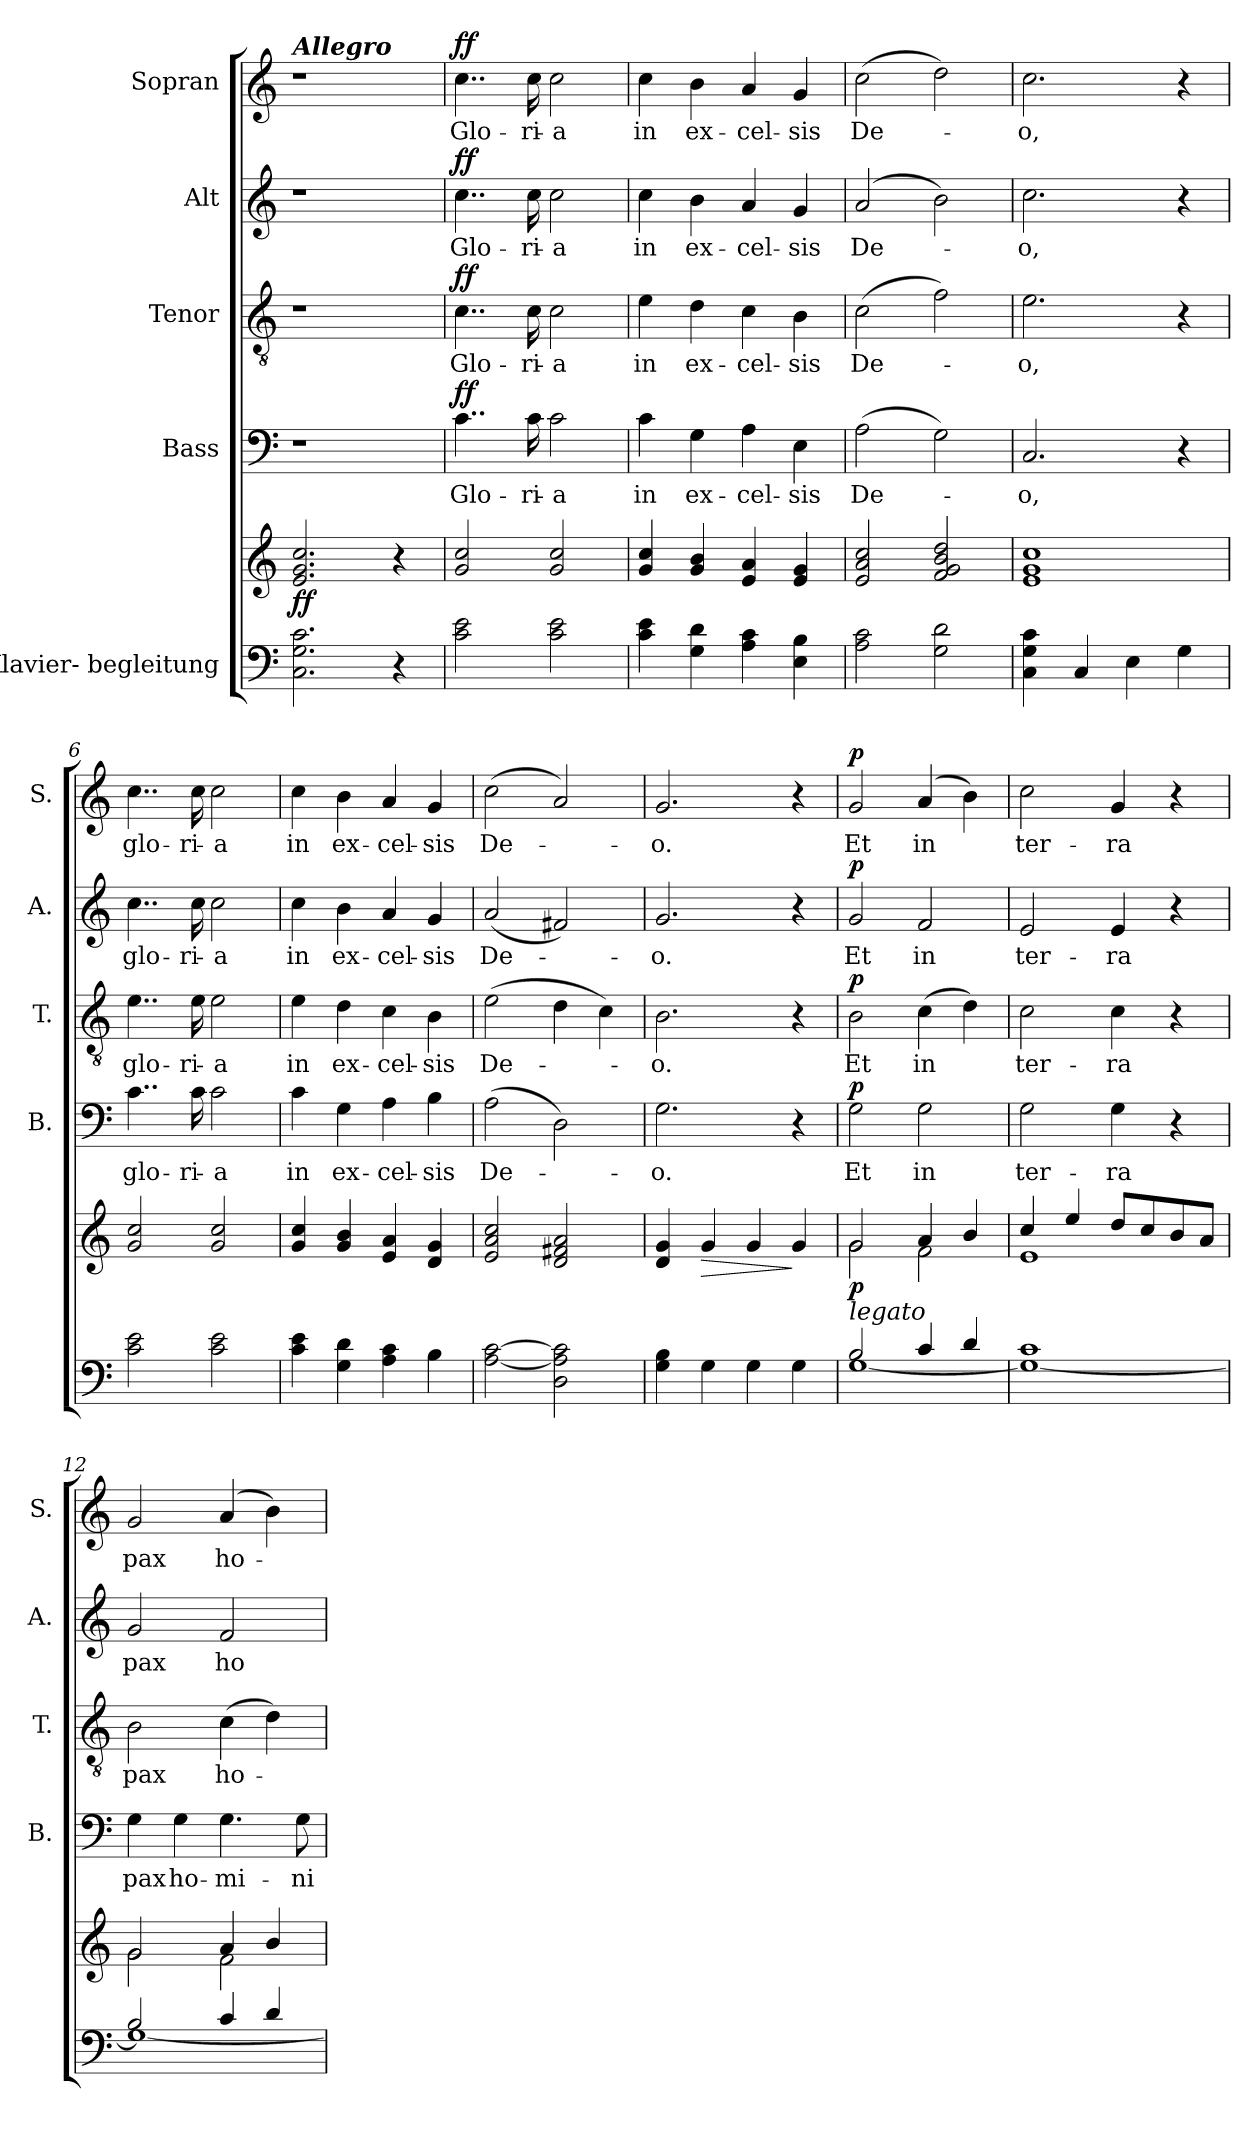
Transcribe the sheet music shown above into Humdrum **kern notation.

**kern	**kern	**dynam	**kern	**text	**dynam	**kern	**text	**dynam	**kern	**text	**dynam	**kern	**text	**dynam
*part5	*part5	*part5	*part4	*part4	*part4	*part3	*part3	*part3	*part2	*part2	*part2	*part1	*part1	*part1
*staff6	*staff5	*staff5/6	*staff4	*staff4	*staff4	*staff3	*staff3	*staff3	*staff2	*staff2	*staff2	*staff1	*staff1	*staff1
*I"Klavier- begleitung	*	*	*I"Bass	*	*	*I"Tenor	*	*	*I"Alt	*	*	*I"Sopran	*	*
*	*	*	*I'B.	*	*	*I'T.	*	*	*I'A.	*	*	*I'S.	*	*
*clefF4	*clefG2	*	*clefF4	*	*	*clefGv2	*	*	*clefG2	*	*	*clefG2	*	*
*k[]	*k[]	*	*k[]	*	*	*k[]	*	*	*k[]	*	*	*k[]	*	*
=1	=1	=1	=1	=1	=1	=1	=1	=1	=1	=1	=1	=1	=1	=1
!	!	!	!	!	!	!	!	!	!	!	!	!LO:TX:a:Bi:t=Allegro	!	!
!	!	!LO:DY:b	!	!	!	!	!	!	!	!	!	!	!	!
2.C\ 2.G\ 2.c\	2.e/ 2.g/ 2.cc/	ff	1r	.	.	1r	.	.	1r	.	.	1r	.	.
4r	4r	.	.	.	.	.	.	.	.	.	.	.	.	.
=2	=2	=2	=2	=2	=2	=2	=2	=2	=2	=2	=2	=2	=2	=2
!	!	!	!	!	!LO:DY:a	!	!	!LO:DY:a	!	!	!LO:DY:a	!	!	!LO:DY:a
2c\ 2e\	2g/ 2cc/	.	4..c\	Glo-	ff	4..c\	Glo-	ff	4..cc\	Glo-	ff	4..cc\	Glo-	ff
.	.	.	16c\	-ri-	.	16c\	-ri-	.	16cc\	-ri-	.	16cc\	-ri-	.
2c\ 2e\	2g/ 2cc/	.	2c\	-a	.	2c\	-a	.	2cc\	-a	.	2cc\	-a	.
=3	=3	=3	=3	=3	=3	=3	=3	=3	=3	=3	=3	=3	=3	=3
4c\ 4e\	4g/ 4cc/	.	4c\	in	.	4e\	in	.	4cc\	in	.	4cc\	in	.
4G\ 4d\	4g/ 4b/	.	4G\	ex-	.	4d\	ex-	.	4b\	ex-	.	4b\	ex-	.
4A\ 4c\	4e/ 4a/	.	4A\	-cel-	.	4c\	-cel-	.	4a/	-cel-	.	4a/	-cel-	.
4E\ 4B\	4e/ 4g/	.	4E\	-sis	.	4B\	-sis	.	4g/	-sis	.	4g/	-sis	.
=4	=4	=4	=4	=4	=4	=4	=4	=4	=4	=4	=4	=4	=4	=4
2A\ 2c\	2e/ 2a/ 2cc/	.	(>2A\	De-	.	(>2c\	De-	.	(>2a/	De-	.	(>2cc\	De-	.
2G\ 2d\	2f/ 2g/ 2b/ 2dd/	.	2G\)	.	.	2f\)	.	.	2b\)	.	.	2dd\)	.	.
=5	=5	=5	=5	=5	=5	=5	=5	=5	=5	=5	=5	=5	=5	=5
4C\ 4G\ 4c\	1e 1g 1cc	.	2.C/	-o,	.	2.e\	-o,	.	2.cc\	-o,	.	2.cc\	-o,	.
4C/	.	.	.	.	.	.	.	.	.	.	.	.	.	.
4E\	.	.	.	.	.	.	.	.	.	.	.	.	.	.
4G\	.	.	4r	.	.	4r	.	.	4r	.	.	4r	.	.
=6	=6	=6	=6	=6	=6	=6	=6	=6	=6	=6	=6	=6	=6	=6
2c\ 2e\	2g/ 2cc/	.	4..c\	glo-	.	4..e\	glo-	.	4..cc\	glo-	.	4..cc\	glo-	.
.	.	.	16c\	-ri-	.	16e\	-ri-	.	16cc\	-ri-	.	16cc\	-ri-	.
2c\ 2e\	2g/ 2cc/	.	2c\	-a	.	2e\	-a	.	2cc\	-a	.	2cc\	-a	.
=7	=7	=7	=7	=7	=7	=7	=7	=7	=7	=7	=7	=7	=7	=7
4c\ 4e\	4g/ 4cc/	.	4c\	in	.	4e\	in	.	4cc\	in	.	4cc\	in	.
4G\ 4d\	4g/ 4b/	.	4G\	ex-	.	4d\	ex-	.	4b\	ex-	.	4b\	ex-	.
4A\ 4c\	4e/ 4a/	.	4A\	-cel-	.	4c\	-cel-	.	4a/	-cel-	.	4a/	-cel-	.
4B\	4d/ 4g/	.	4B\	-sis	.	4B\	-sis	.	4g/	-sis	.	4g/	-sis	.
=8	=8	=8	=8	=8	=8	=8	=8	=8	=8	=8	=8	=8	=8	=8
[2A\ [2c\	2e/ 2a/ 2cc/	.	(>2A\	De-	.	(>2e\	De-	.	(2a/	De-	.	(>2cc\	De-	.
2D\ 2A\] 2c\]	2d/ 2f#X/ 2a/	.	2D\)	.	.	4d\	.	.	2f#X/)	.	.	2a/)	.	.
.	.	.	.	.	.	4c\)	.	.	.	.	.	.	.	.
!!LO:LB:g=z
=9	=9	=9	=9	=9	=9	=9	=9	=9	=9	=9	=9	=9	=9	=9
4G\ 4B\	4d/ 4g/	.	2.G\	-o.	.	2.B\	-o.	.	2.g/	-o.	.	2.g/	-o.	.
!	!	!LO:HP:b	!	!	!	!	!	!	!	!	!	!	!	!
4G\	4g/	>	.	.	.	.	.	.	.	.	.	.	.	.
4G\	4g/	.	.	.	.	.	.	.	.	.	.	.	.	.
4G\	4g/	]	4r	.	.	4r	.	.	4r	.	.	4r	.	.
=10	=10	=10	=10	=10	=10	=10	=10	=10	=10	=10	=10	=10	=10	=10
*^	*^	*	*	*	*	*	*	*	*	*	*	*	*	*
!	!	!LO:TX:b:i:t=legato	!	!	!	!	!	!	!	!	!	!	!	!	!	!
!	!	!	!	!LO:DY:b	!	!	!LO:DY:a	!	!	!LO:DY:a	!	!	!LO:DY:a	!	!	!LO:DY:a
2B/	[1G	2g/	2g\	p	2G\	Et	p	2B\	Et	p	2g/	Et	p	2g/	Et	p
4c/	.	4a/	2f\	.	2G\	in	.	(>4c\	in	.	2f/	in	.	(>4a/	in	.
4d/	.	4b/	.	.	.	.	.	4d\)	.	.	.	.	.	4b\)	.	.
=11	=11	=11	=11	=11	=11	=11	=11	=11	=11	=11	=11	=11	=11	=11	=11	=11
1c	1G_	4cc/	1e	.	2G\	ter-	.	2c\	ter-	.	2e/	ter-	.	2cc\	ter-	.
.	.	4ee/	.	.	.	.	.	.	.	.	.	.	.	.	.	.
.	.	8dd/L	.	.	4G\	-ra	.	4c\	-ra	.	4e/	-ra	.	4g/	-ra	.
.	.	8cc/	.	.	.	.	.	.	.	.	.	.	.	.	.	.
.	.	8b/	.	.	4r	.	.	4r	.	.	4r	.	.	4r	.	.
.	.	8a/J	.	.	.	.	.	.	.	.	.	.	.	.	.	.
=12	=12	=12	=12	=12	=12	=12	=12	=12	=12	=12	=12	=12	=12	=12	=12	=12
2B/	1G_	2g/	2g\	.	4G\	pax	.	2B\	pax	.	2g/	pax	.	2g/	pax	.
.	.	.	.	.	4G\	ho-	.	.	.	.	.	.	.	.	.	.
4c/	.	4a/	2f\	.	4.G\	-mi-	.	(>4c\	ho-	.	2f/	ho-	.	(>4a/	ho-	.
4d/	.	4b/	.	.	.	.	.	4d\)	.	.	.	.	.	4b\)	.	.
.	.	.	.	.	8G\	-ni-	.	.	.	.	.	.	.	.	.	.
*v	*v	*	*	*	*	*	*	*	*	*	*	*	*	*	*	*
*	*v	*v	*	*	*	*	*	*	*	*	*	*	*	*	*
=	=	=	=	=	=	=	=	=	=	=	=	=	=	=
*-	*-	*-	*-	*-	*-	*-	*-	*-	*-	*-	*-	*-	*-	*-
